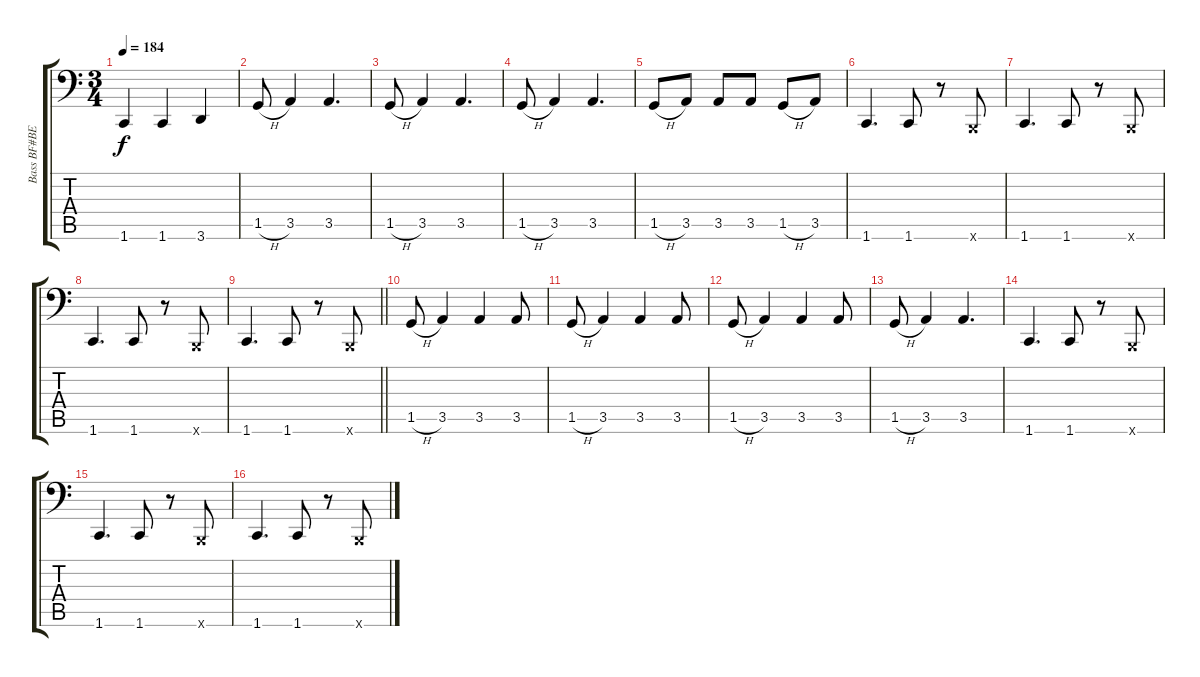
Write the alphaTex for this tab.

\track ("Bass BF#BEGC" "Bass BF#BE") {instrument electricbassfinger}
\staff {score tabs}
\tuning (C3 G2 E2 B1 Gb1 B0) {hide}
\ts (3 4)
\tempo 184
\clef f4
\ks c
1.6.4{dy f} 1.6.4 3.6.4 |
1.5{h}.8 3.5.4 3.5.4{d} |
1.5{h}.8 3.5.4 3.5.4{d} |
1.5{h}.8 3.5.4 3.5.4{d} |
1.5{h}.8 3.5.8 3.5.8 3.5.8 1.5{h}.8 3.5.8 |
1.6.4{d} 1.6.8 r.8 0.6{x}.8 |
1.6.4{d} 1.6.8 r.8 0.6{x}.8 |
1.6.4{d} 1.6.8 r.8 0.6{x}.8 |
\barLineRight lightlight
1.6.4{d} 1.6.8 r.8 0.6{x}.8 |
1.5{h}.8 3.5.4 3.5.4 3.5.8 |
1.5{h}.8 3.5.4 3.5.4 3.5.8 |
1.5{h}.8 3.5.4 3.5.4 3.5.8 |
1.5{h}.8 3.5.4 3.5.4{d} |
1.6.4{d} 1.6.8 r.8 0.6{x}.8 |
1.6.4{d} 1.6.8 r.8 0.6{x}.8 |
1.6.4{d} 1.6.8 r.8 0.6{x}.8
